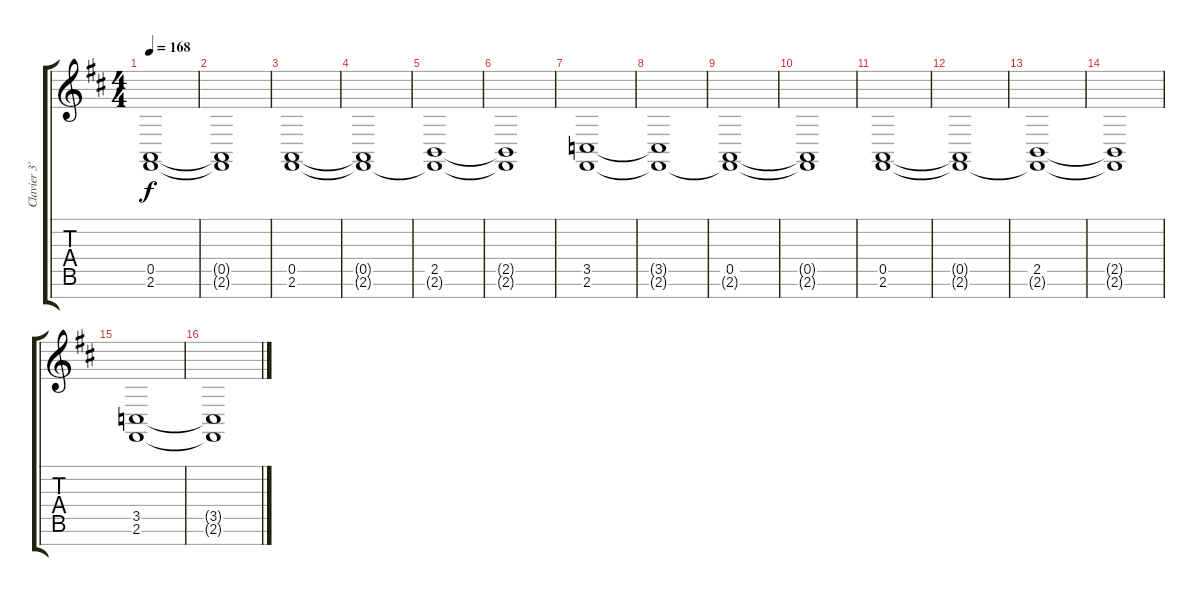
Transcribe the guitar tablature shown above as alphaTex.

\track ("Clavier 3'" "Clavier 3'") {instrument stringensemble1}
\staff {score tabs}
\tuning (E4 B3 G3 D3 A2 E2 B1) {hide}
\ts (4 4)
\tempo 168
\clef g2
\ks d
(0.5 2.6{t}).1{dy f} |
(0.5{t} 2.6{t}).1 |
(0.5 2.6).1 |
(0.5{t} 2.6{t}).1 |
(2.5 2.6{t}).1 |
(2.5{t} 2.6{t}).1 |
(3.5 2.6).1 |
(3.5{t} 2.6{t}).1 |
(0.5 2.6{t}).1 |
(0.5{t} 2.6{t}).1 |
(0.5 2.6).1 |
(0.5{t} 2.6{t}).1 |
(2.5 2.6{t}).1 |
(2.5{t} 2.6{t}).1 |
(3.5 2.6).1 |
(3.5{t} 2.6{t}).1
